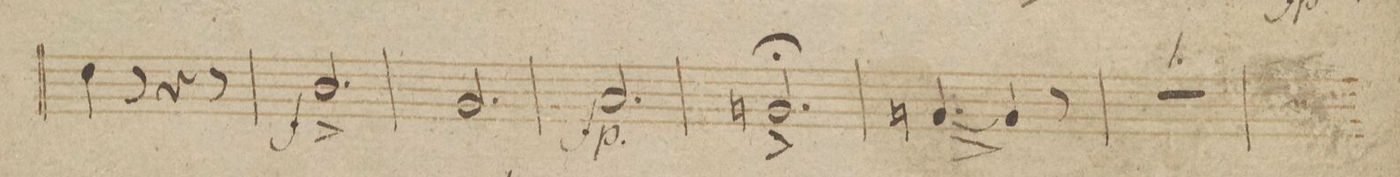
**kern	**dynam
*I"Fagotto Imo	*
*clefF4	*
*k[b-]	*
*M6/8	*
4F\	.
8r	.
4r	.
8r	.
=78	=78
2.D^/	f
=79	=79
2.BB-/	.
=80	=80
2.C/	fp
=81	=81
2.BBn^;/	.
=82	=82
[4.BBn^/	.
4BB/]	.
8r	.
=83	=83
2.r	.
=84	=84
*-	*-
